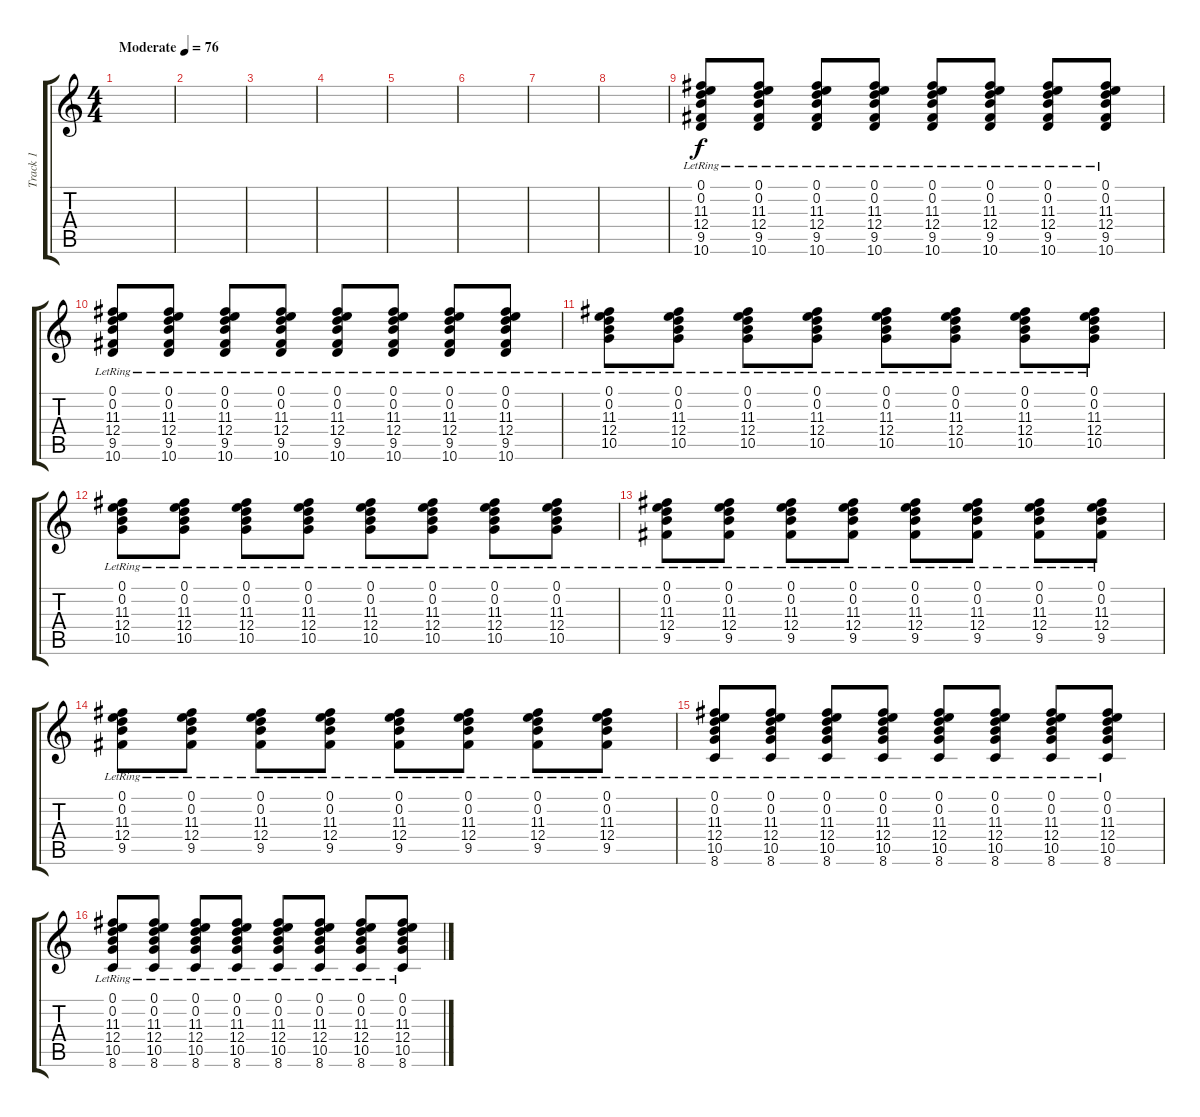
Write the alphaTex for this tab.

\track ("Track 1" "Track 1") {instrument acousticguitarsteel}
\staff {score tabs}
\tuning (E4 B3 G3 D3 A2 E2) {hide}
\ts (4 4)
\tempo (76 "Moderate")
\clef g2
\ks c
|
|
|
|
|
|
|
|
(0.1{lr} 0.2{lr} 11.3{lr} 12.4{lr} 9.5{lr} 10.6{lr}).8 (0.1{lr} 0.2{lr} 11.3{lr} 12.4{lr} 9.5{lr} 10.6{lr}).8 (0.1{lr} 0.2{lr} 11.3{lr} 12.4{lr} 9.5{lr} 10.6{lr}).8 (0.1{lr} 0.2{lr} 11.3{lr} 12.4{lr} 9.5{lr} 10.6{lr}).8 (0.1{lr} 0.2{lr} 11.3{lr} 12.4{lr} 9.5{lr} 10.6{lr}).8 (0.1{lr} 0.2{lr} 11.3{lr} 12.4{lr} 9.5{lr} 10.6{lr}).8 (0.1{lr} 0.2{lr} 11.3{lr} 12.4{lr} 9.5{lr} 10.6{lr}).8 (0.1{lr} 0.2{lr} 11.3{lr} 12.4{lr} 9.5{lr} 10.6{lr}).8 |
(0.1{lr} 0.2{lr} 11.3{lr} 12.4{lr} 9.5{lr} 10.6{lr}).8 (0.1{lr} 0.2{lr} 11.3{lr} 12.4{lr} 9.5{lr} 10.6{lr}).8 (0.1{lr} 0.2{lr} 11.3{lr} 12.4{lr} 9.5{lr} 10.6{lr}).8 (0.1{lr} 0.2{lr} 11.3{lr} 12.4{lr} 9.5{lr} 10.6{lr}).8 (0.1{lr} 0.2{lr} 11.3{lr} 12.4{lr} 9.5{lr} 10.6{lr}).8 (0.1{lr} 0.2{lr} 11.3{lr} 12.4{lr} 9.5{lr} 10.6{lr}).8 (0.1{lr} 0.2{lr} 11.3{lr} 12.4{lr} 9.5{lr} 10.6{lr}).8 (0.1{lr} 0.2{lr} 11.3{lr} 12.4{lr} 9.5{lr} 10.6{lr}).8 |
(0.1{lr} 0.2{lr} 11.3{lr} 12.4{lr} 10.5{lr}).8 (0.1{lr} 0.2{lr} 11.3{lr} 12.4{lr} 10.5{lr}).8 (0.1{lr} 0.2{lr} 11.3{lr} 12.4{lr} 10.5{lr}).8 (0.1{lr} 0.2{lr} 11.3{lr} 12.4{lr} 10.5{lr}).8 (0.1{lr} 0.2{lr} 11.3{lr} 12.4{lr} 10.5{lr}).8 (0.1{lr} 0.2{lr} 11.3{lr} 12.4{lr} 10.5{lr}).8 (0.1{lr} 0.2{lr} 11.3{lr} 12.4{lr} 10.5{lr}).8 (0.1{lr} 0.2{lr} 11.3{lr} 12.4{lr} 10.5{lr}).8 |
(0.1{lr} 0.2{lr} 11.3{lr} 12.4{lr} 10.5{lr}).8 (0.1{lr} 0.2{lr} 11.3{lr} 12.4{lr} 10.5{lr}).8 (0.1{lr} 0.2{lr} 11.3{lr} 12.4{lr} 10.5{lr}).8 (0.1{lr} 0.2{lr} 11.3{lr} 12.4{lr} 10.5{lr}).8 (0.1{lr} 0.2{lr} 11.3{lr} 12.4{lr} 10.5{lr}).8 (0.1{lr} 0.2{lr} 11.3{lr} 12.4{lr} 10.5{lr}).8 (0.1{lr} 0.2{lr} 11.3{lr} 12.4{lr} 10.5{lr}).8 (0.1{lr} 0.2{lr} 11.3{lr} 12.4{lr} 10.5{lr}).8 |
(0.1{lr} 0.2{lr} 11.3{lr} 12.4{lr} 9.5{lr}).8 (0.1{lr} 0.2{lr} 11.3{lr} 12.4{lr} 9.5{lr}).8 (0.1{lr} 0.2{lr} 11.3{lr} 12.4{lr} 9.5{lr}).8 (0.1{lr} 0.2{lr} 11.3{lr} 12.4{lr} 9.5{lr}).8 (0.1{lr} 0.2{lr} 11.3{lr} 12.4{lr} 9.5{lr}).8 (0.1{lr} 0.2{lr} 11.3{lr} 12.4{lr} 9.5{lr}).8 (0.1{lr} 0.2{lr} 11.3{lr} 12.4{lr} 9.5{lr}).8 (0.1{lr} 0.2{lr} 11.3{lr} 12.4{lr} 9.5{lr}).8 |
(0.1{lr} 0.2{lr} 11.3{lr} 12.4{lr} 9.5{lr}).8 (0.1{lr} 0.2{lr} 11.3{lr} 12.4{lr} 9.5{lr}).8 (0.1{lr} 0.2{lr} 11.3{lr} 12.4{lr} 9.5{lr}).8 (0.1{lr} 0.2{lr} 11.3{lr} 12.4{lr} 9.5{lr}).8 (0.1{lr} 0.2{lr} 11.3{lr} 12.4{lr} 9.5{lr}).8 (0.1{lr} 0.2{lr} 11.3{lr} 12.4{lr} 9.5{lr}).8 (0.1{lr} 0.2{lr} 11.3{lr} 12.4{lr} 9.5{lr}).8 (0.1{lr} 0.2{lr} 11.3{lr} 12.4{lr} 9.5{lr}).8 |
(0.1{lr} 0.2{lr} 11.3{lr} 12.4{lr} 10.5{lr} 8.6{lr}).8 (0.1{lr} 0.2{lr} 11.3{lr} 12.4{lr} 10.5{lr} 8.6{lr}).8 (0.1{lr} 0.2{lr} 11.3{lr} 12.4{lr} 10.5{lr} 8.6{lr}).8 (0.1{lr} 0.2{lr} 11.3{lr} 12.4{lr} 10.5{lr} 8.6{lr}).8 (0.1{lr} 0.2{lr} 11.3{lr} 12.4{lr} 10.5{lr} 8.6{lr}).8 (0.1{lr} 0.2{lr} 11.3{lr} 12.4{lr} 10.5{lr} 8.6{lr}).8 (0.1{lr} 0.2{lr} 11.3{lr} 12.4{lr} 10.5{lr} 8.6{lr}).8 (0.1{lr} 0.2{lr} 11.3{lr} 12.4{lr} 10.5{lr} 8.6{lr}).8 |
(0.1{lr} 0.2{lr} 11.3{lr} 12.4{lr} 10.5{lr} 8.6{lr}).8 (0.1{lr} 0.2{lr} 11.3{lr} 12.4{lr} 10.5{lr} 8.6{lr}).8 (0.1{lr} 0.2{lr} 11.3{lr} 12.4{lr} 10.5{lr} 8.6{lr}).8 (0.1{lr} 0.2{lr} 11.3{lr} 12.4{lr} 10.5{lr} 8.6{lr}).8 (0.1{lr} 0.2{lr} 11.3{lr} 12.4{lr} 10.5{lr} 8.6{lr}).8 (0.1{lr} 0.2{lr} 11.3{lr} 12.4{lr} 10.5{lr} 8.6{lr}).8 (0.1{lr} 0.2{lr} 11.3{lr} 12.4{lr} 10.5{lr} 8.6{lr}).8 (0.1{lr} 0.2{lr} 11.3{lr} 12.4{lr} 10.5{lr} 8.6{lr}).8
